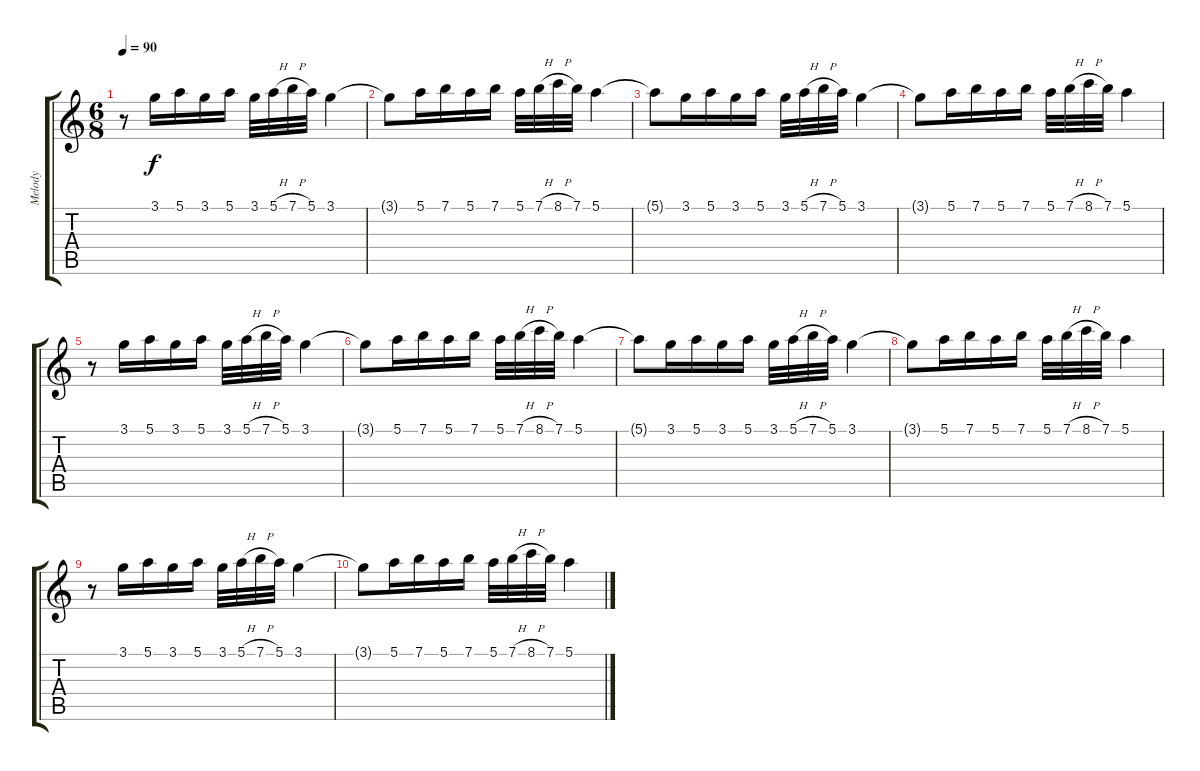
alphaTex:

\track ("Melody" "Melody") {instrument acousticguitarnylon}
\staff {score tabs}
\tuning (E4 B3 G3 D3 A2 E2) {hide}
\ts (6 8)
\tempo 90
\clef g2
\ks c
r.8{dy f} 3.1.16 5.1.16 3.1.16 5.1.16 3.1.32 5.1{h}.32 7.1{h}.32 5.1.32 3.1.4 |
3.1{t}.8 5.1.16 7.1.16 5.1.16 7.1.16 5.1.32 7.1{h}.32 8.1{h}.32 7.1.32 5.1.4 |
5.1{t}.8 3.1.16 5.1.16 3.1.16 5.1.16 3.1.32 5.1{h}.32 7.1{h}.32 5.1.32 3.1.4 |
3.1{t}.8 5.1.16 7.1.16 5.1.16 7.1.16 5.1.32 7.1{h}.32 8.1{h}.32 7.1.32 5.1.4 |
r.8{volume 0} 3.1.16 5.1.16 3.1.16 5.1.16 3.1.32 5.1{h}.32 7.1{h}.32 5.1.32 3.1.4 |
3.1{t}.8 5.1.16 7.1.16 5.1.16 7.1.16 5.1.32 7.1{h}.32 8.1{h}.32 7.1.32 5.1.4 |
5.1{t}.8 3.1.16 5.1.16 3.1.16 5.1.16 3.1.32 5.1{h}.32 7.1{h}.32 5.1.32 3.1.4 |
3.1{t}.8 5.1.16 7.1.16 5.1.16 7.1.16 5.1.32 7.1{h}.32 8.1{h}.32 7.1.32 5.1.4 |
r.8 3.1.16 5.1.16 3.1.16 5.1.16 3.1.32 5.1{h}.32 7.1{h}.32 5.1.32 3.1.4 |
3.1{t}.8 5.1.16 7.1.16 5.1.16 7.1.16 5.1.32 7.1{h}.32 8.1{h}.32 7.1.32 5.1.4
